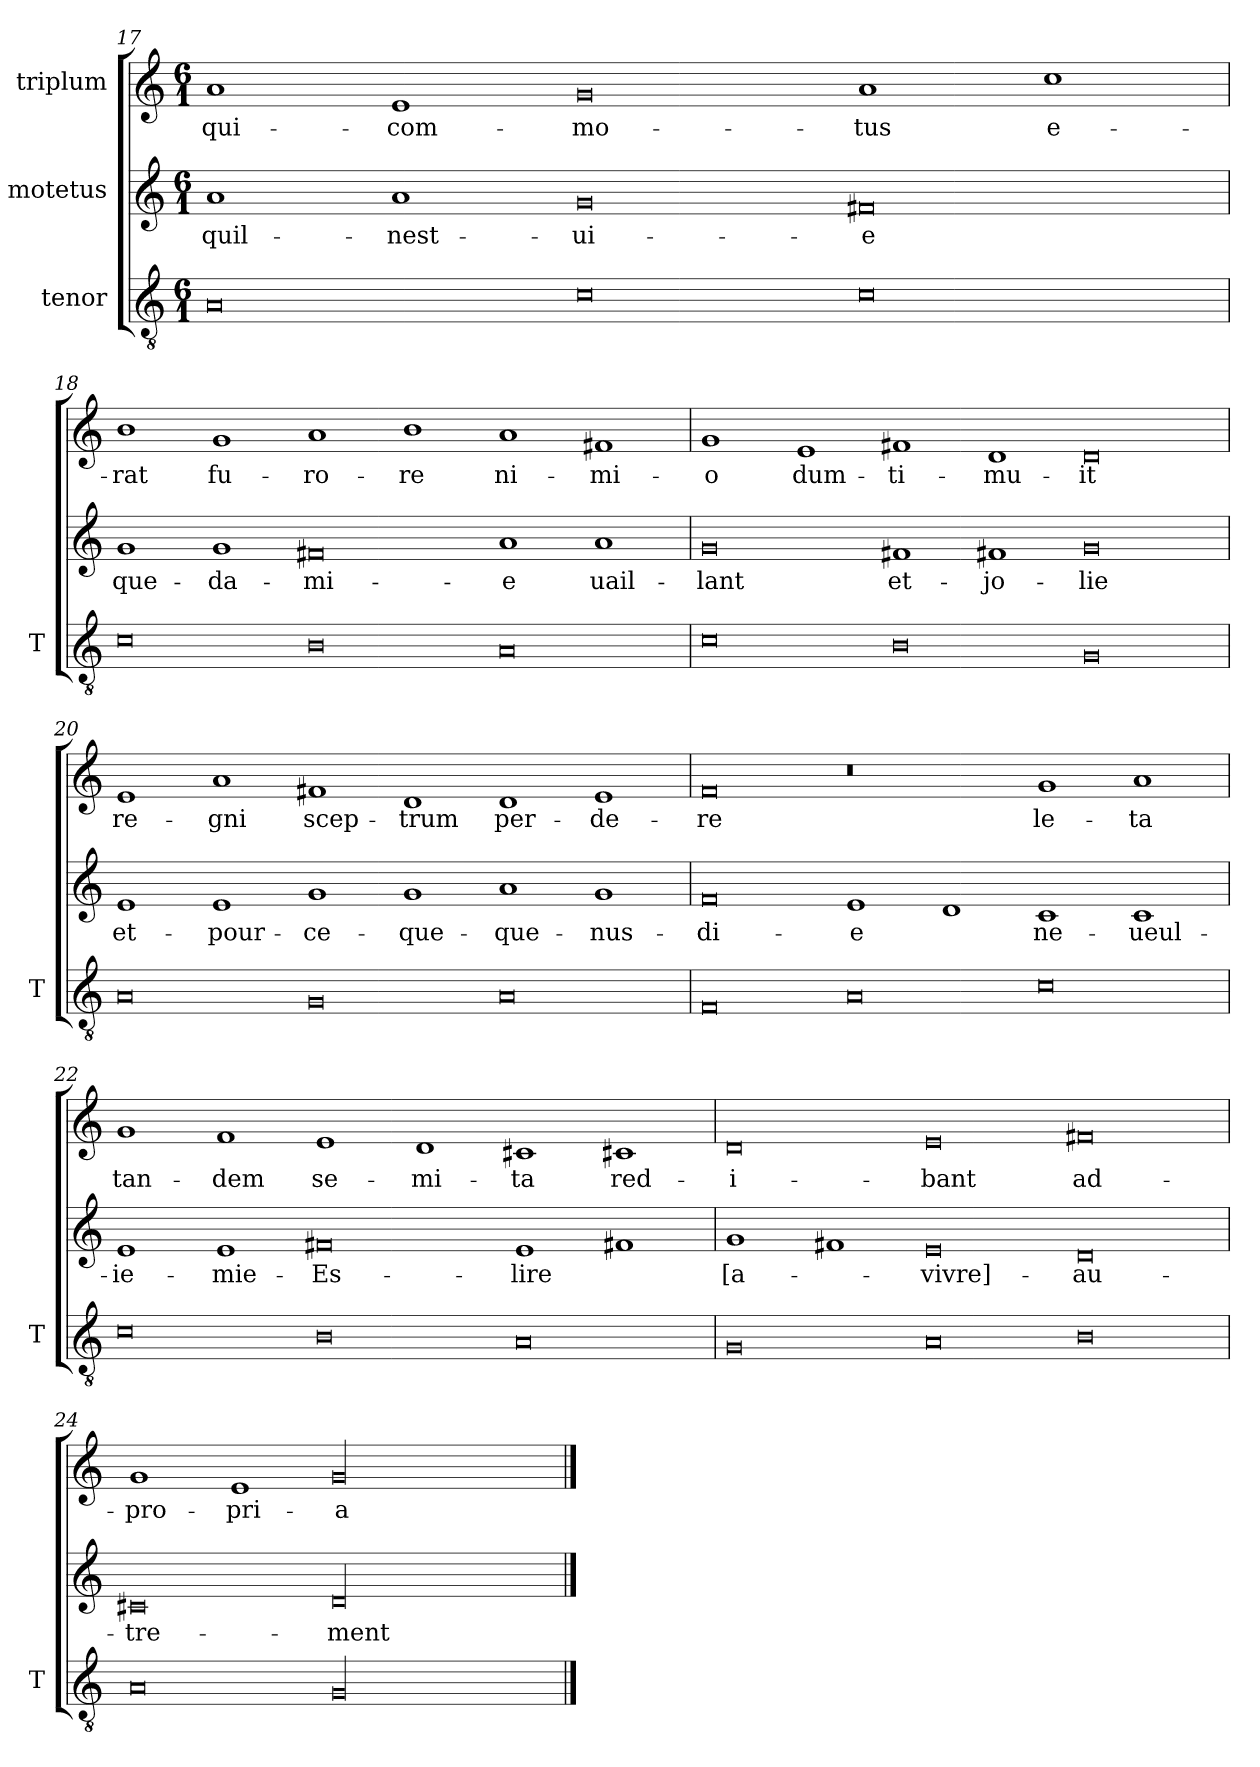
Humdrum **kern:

**kern	**kern	**text	**kern	**text
*part3	*part2	*part2	*part1	*part1
*staff3	*staff2	*staff2	*staff1	*staff1
*I"tenor	*I"motetus	*	*I"triplum	*
*I'T	*	*	*	*
*clefGv2	*clefG2	*	*clefG2	*
*k[]	*k[]	*	*k[]	*
*C:	*C:	*	*C:	*
*M6/1	*M6/1	*	*M6/1	*
=17	=17	=17	=17	=17
0A/	1a/	quil-	1a/	qui-
.	1a/	nest-	1e/	com-
0c\	0g/	ui-	0g/	-mo-
0c\	0f#X/	-e	1a/	-tus
.	.	.	1cc\	e-
=18	=18	=18	=18	=18
0c\	1g/	que-	1b\	-rat
.	1g/	da-	1g/	fu-
0B\	0f#X/	-mi-	1a/	-ro-
.	.	.	1b\	-re
0A/	1a/	-e	1a/	ni-
.	1a/	uail-	1f#X/	-mi-
=19	=19	=19	=19	=19
0c\	0g/	-lant	1g/	-o
.	.	.	1e/	dum-
0B\	1f#X/	et-	1f#X/	ti-
.	1f#X/	jo-	1d/	-mu-
0G/	0g/	-lie	0d/	-it
=20	=20	=20	=20	=20
0A/	1e/	et-	1e/	re-
.	1e/	pour-	1a/	-gni
0G/	1g/	ce-	1f#X/	scep-
.	1g/	que-	1d/	-trum
0A/	1a/	que-	1d/	per-
.	1g/	nus-	1e/	-de-
=21	=21	=21	=21	=21
0F/	0f/	di-	0f/	-re
0A/	1e/	-e	0r	.
.	1d/	.	.	.
0c\	1c/	ne-	1g/	le-
.	1c/	ueul-	1a/	-ta
!!LO:PB:g=z
=22	=22	=22	=22	=22
0c\	1e/	ie-	1g/	tan-
.	1e/	mie-	1f/	-dem
0B\	0f#X/	Es-	1e/	se-
.	.	.	1d/	-mi-
0A/	1e/	-lire	1c#X/	-ta
.	1f#X/	.	1c#X/	red-
=23	=23	=23	=23	=23
0G/	1g/	[a-	0d/	-i-
.	1f#X/	.	.	.
0A/	0e/	vivre]-	0e/	-bant
0B\	0d/	au-	0f#X/	ad-
=24	=24	=24	=24	=24
0A/	0c#X/	-tre-	1g/	pro-
.	.	.	1e/	-pri-
00G/	00d/	-ment	00g/	-a
==	==	==	==	==
*-	*-	*-	*-	*-
